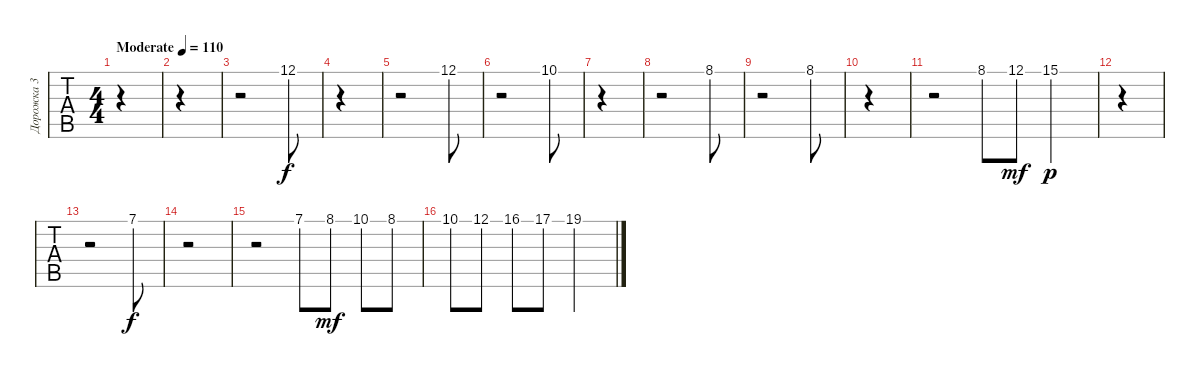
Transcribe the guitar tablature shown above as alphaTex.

\track ("Дорожка 3" "Дорожка 3") {instrument acousticguitarsteel}
\staff {tabs}
\tuning (E4 B3 G3 D3 A2 E2) {hide}
\ts (4 4)
\tempo (110 "Moderate")
\clef g2
\ks c
|
|
r.2 12.1.8{instrument tremolostrings} |
|
r.2 12.1.8 |
r.2 10.1.8{dy f} |
|
r.2 8.1.8 |
r.2 8.1.8 |
|
r.2 8.1.8 12.1.8{dy mf} 15.1.2{dy p} |
|
r.2 7.1.8{dy f} |
r.2 |
r.2 7.1.8 8.1.8{dy mf} 10.1.8 8.1.8 |
10.1.8 12.1.8 16.1.8 17.1.8 19.1.2
